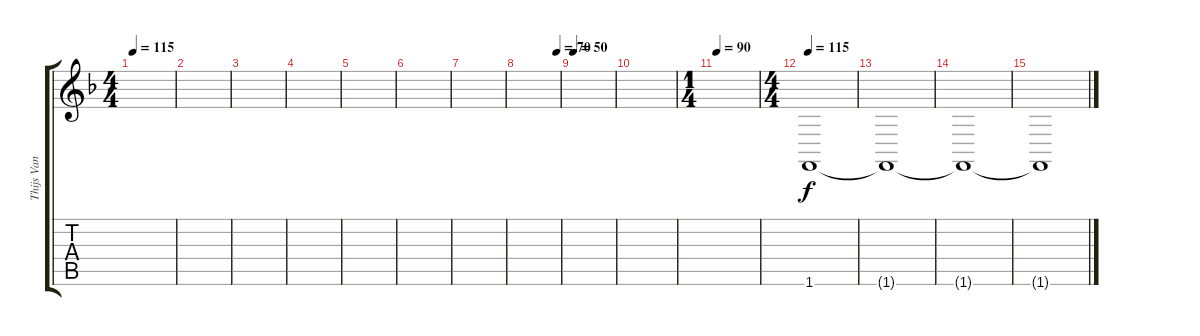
\track ("Thijs Van Leer" "Thijs Van ") {instrument choiraahs}
\staff {score tabs}
\tuning (E4 B3 G3 D3 A2 E2) {hide}
\ts (4 4)
\tempo 115
\clef g2
\ks f
|
|
|
|
|
|
|
\tempo (70 0.9375)
|
\tempo 50
|
|
\ts (1 4)
\tempo 90
|
\ts (4 4)
\tempo 115
1.6.1{dy f volume 14 instrument lead3calliope} |
1.6{t}.1 |
1.6{t}.1 |
1.6{t}.1
